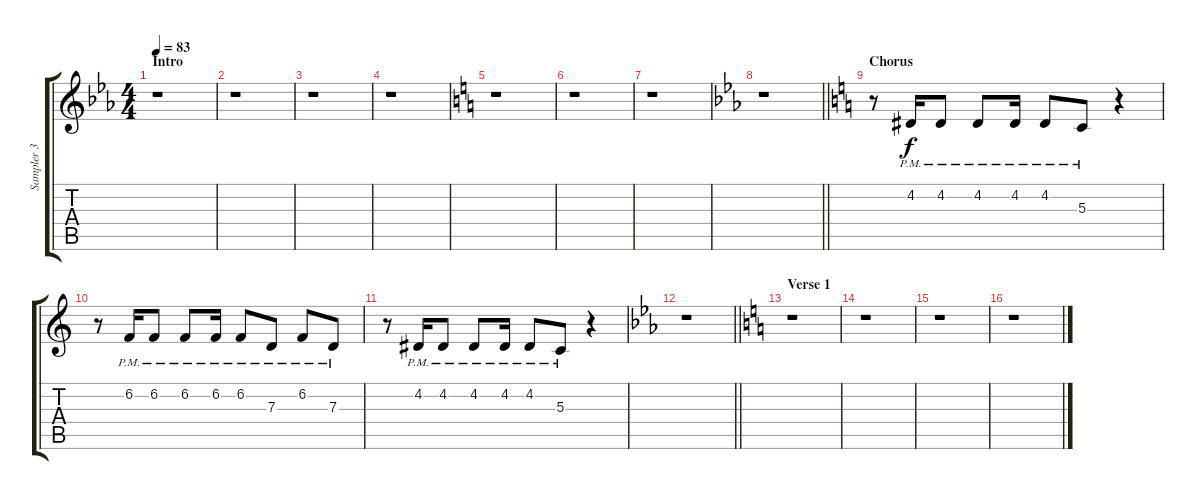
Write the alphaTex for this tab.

\track ("Sampler 3" "Sampler 3") {instrument lead1square}
\staff {score tabs}
\tuning (E4 B3 G3 D3 A2 D2) {hide}
\ts (4 4)
\section ("" "Intro")
\tempo 83
\clef g2
\ks eb
r.1{dy f instrument lead1square} |
r.1 |
r.1 |
r.1 |
\ks c
r.1 |
r.1 |
r.1 |
\barLineRight lightlight
\ks eb
r.1 |
\section ("" "Chorus")
\ks c
r.8 4.2{pm}.16 4.2{pm}.8 4.2{pm}.8 4.2{pm}.16 4.2{pm}.8 5.3{pm}.8 r.4 |
r.8 6.2{pm}.16 6.2{pm}.8 6.2{pm}.8 6.2{pm}.16 6.2{pm}.8 7.3{pm}.8 6.2{pm}.8 7.3{pm}.8 |
r.8 4.2{pm}.16 4.2{pm}.8 4.2{pm}.8 4.2{pm}.16 4.2{pm}.8 5.3{pm}.8 r.4 |
\barLineRight lightlight
\ks eb
r.1 |
\section ("" "Verse 1")
\ks c
r.1 |
r.1 |
r.1 |
r.1
